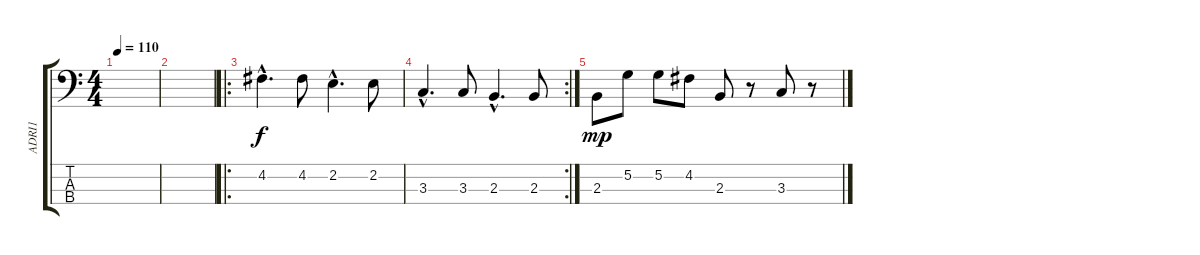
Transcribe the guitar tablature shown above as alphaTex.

\track ("ADRI1" "ADRI1") {instrument electricbassfinger}
\staff {score tabs}
\tuning (G2 D2 A1 E1) {hide}
\ts (4 4)
\tempo 110
\clef f4
\ks c
|
|
\ro
4.2{hac}.4{d} 4.2.8 2.2{hac}.4{d} 2.2.8 |
\rc 2
3.3{hac}.4{d} 3.3.8 2.3{hac}.4{d} 2.3.8 |
2.3.8{dy mp} 5.2.8 5.2.8 4.2.8 2.3.8 r.8 3.3.8 r.8
